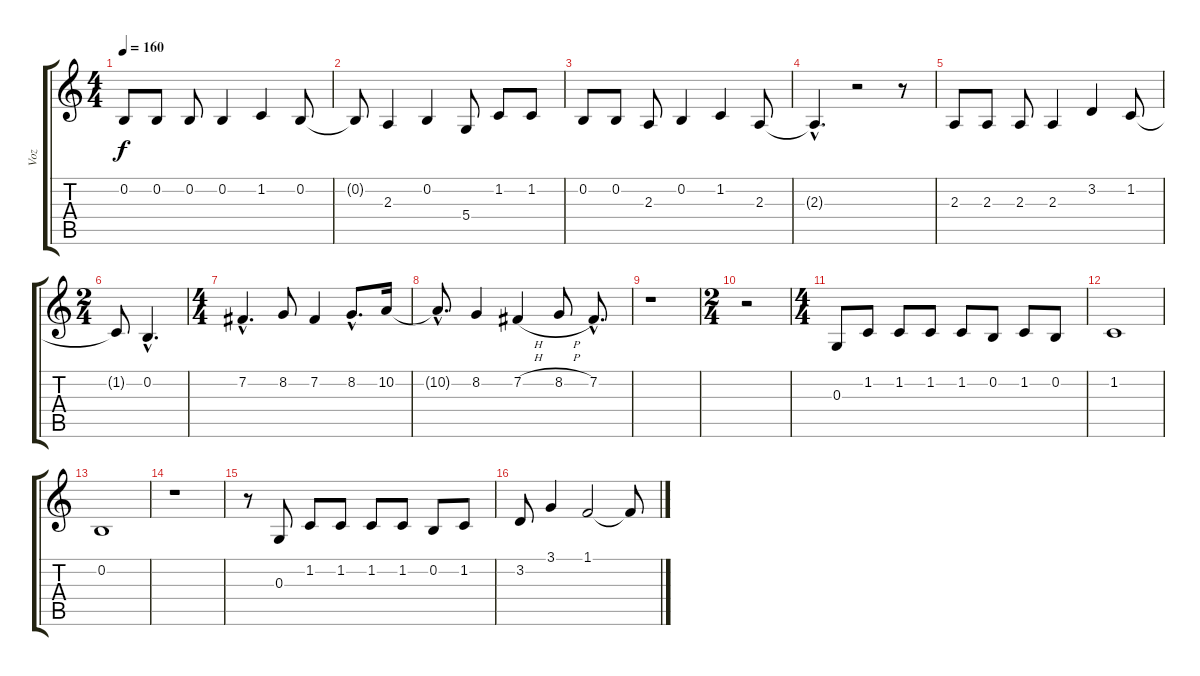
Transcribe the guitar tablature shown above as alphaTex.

\track ("Voz" "Voz") {instrument lead6voice}
\staff {score tabs}
\tuning (E4 B3 G3 D3 A2 E2) {hide}
\ts (4 4)
\tempo 160
\clef g2
\ks c
0.2.8{dy f} 0.2.8 0.2.8 0.2.4 1.2.4 0.2.8 |
0.2{t}.8 2.3.4 0.2.4 5.4.8 1.2.8 1.2.8 |
0.2.8 0.2.8 2.3.8 0.2.4 1.2.4 2.3.8 |
2.3{hac t}.4{d} r.2 r.8 |
2.3.8 2.3.8 2.3.8 2.3.4 3.2.4 1.2.8 |
\ts (2 4)
1.2{t}.8 0.2{hac}.4{d} |
\ts (4 4)
7.2{hac}.4{d} 8.2.8 7.2.4 8.2{hac}.8{d} 10.2.16 |
10.2{hac t}.8{d} 8.2.4 7.2{h}.4 8.2{h}.8 7.2{hac}.8{d} |
r.1 |
\ts (2 4)
r.2 |
\ts (4 4)
0.3.8 1.2.8 1.2.8 1.2.8 1.2.8 0.2.8 1.2.8 0.2.8 |
1.2.1 |
0.2.1 |
r.1 |
r.8 0.3.8 1.2.8 1.2.8 1.2.8 1.2.8 0.2.8 1.2.8 |
3.2.8 3.1.4 1.1.2 1.1{t}.8
